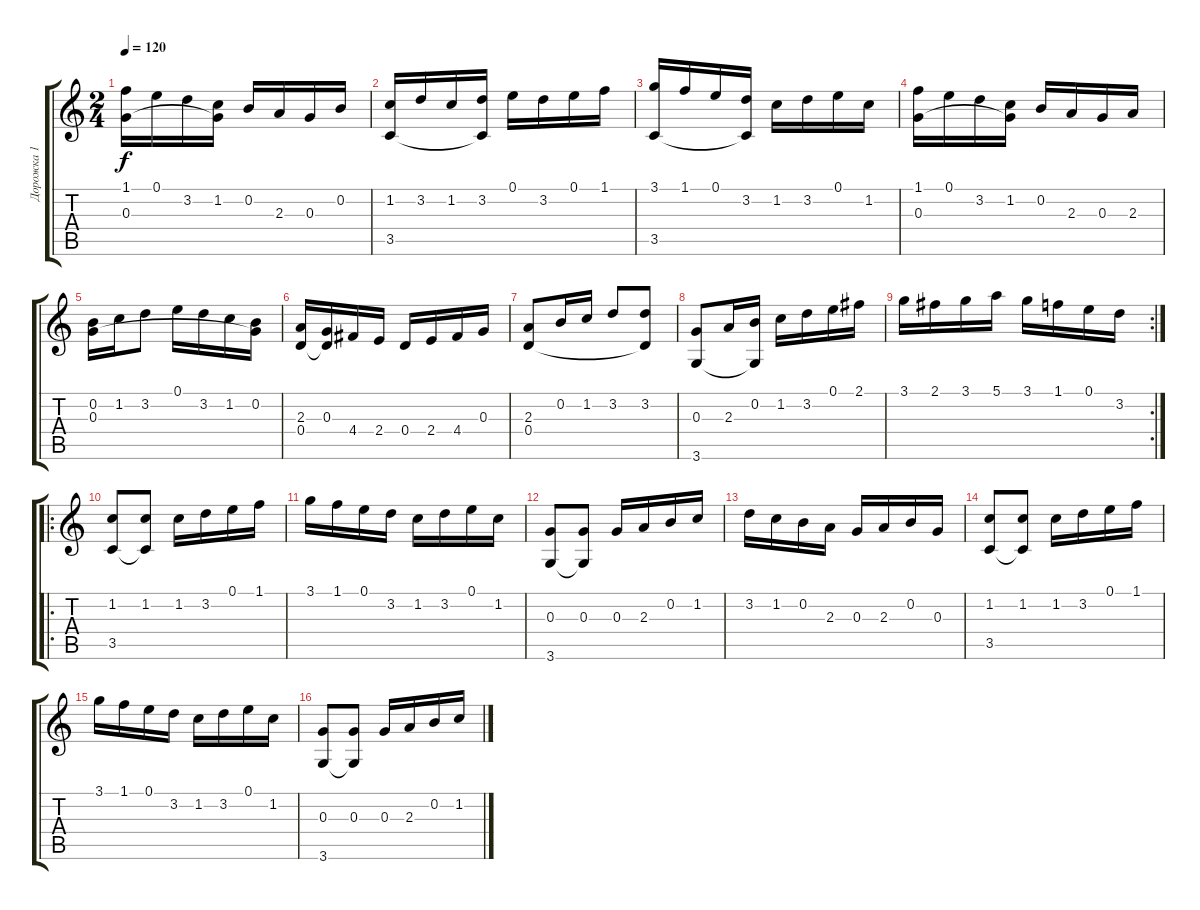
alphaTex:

\track ("Дорожка 1" "Дорожка 1") {instrument acousticguitarnylon}
\staff {score tabs}
\tuning (E4 B3 G3 D3 A2 E2) {hide}
\ts (2 4)
\tempo 120
\clef g2
\ks c
(1.1 0.3).16{dy f} 0.1.16 3.2.16 (1.2 0.3{t}).16 0.2.16 2.3.16 0.3.16 0.2.16 |
(1.2 3.5).16 3.2.16 1.2.16 (3.2 3.5{t}).16 0.1.16 3.2.16 0.1.16 1.1.16 |
(3.1 3.5).16 1.1.16 0.1.16 (3.2 3.5{t}).16 1.2.16 3.2.16 0.1.16 1.2.16 |
(1.1 0.3).16 0.1.16 3.2.16 (1.2 0.3{t}).16 0.2.16 2.3.16 0.3.16 2.3.16 |
(0.2 0.3).16 1.2.16 3.2.8 0.1.16 3.2.16 1.2.16 (0.2 0.3{t}).16 |
(2.3 0.4).16 (0.3 0.4{t}).16 4.4.16 2.4.16 0.4.16 2.4.16 4.4.16 0.3.16 |
(2.3 0.4).8 0.2.16 1.2.16 3.2.8 (3.2 0.4{t}).8 |
(0.3 3.6).8 2.3.16 (0.2 3.6{t}).16 1.2.16 3.2.16 0.1.16 2.1.16 |
\rc 2
3.1.16 2.1.16 3.1.16 5.1.16 3.1.16 1.1.16 0.1.16 3.2.16 |
\ro
(1.2 3.5).8 (1.2 3.5{t}).8 1.2.16 3.2.16 0.1.16 1.1.16 |
3.1.16 1.1.16 0.1.16 3.2.16 1.2.16 3.2.16 0.1.16 1.2.16 |
(0.3 3.6).8 (0.3 3.6{t}).8 0.3.16 2.3.16 0.2.16 1.2.16 |
3.2.16 1.2.16 0.2.16 2.3.16 0.3.16 2.3.16 0.2.16 0.3.16 |
(1.2 3.5).8 (1.2 3.5{t}).8 1.2.16 3.2.16 0.1.16 1.1.16 |
3.1.16 1.1.16 0.1.16 3.2.16 1.2.16 3.2.16 0.1.16 1.2.16 |
(0.3 3.6).8 (0.3 3.6{t}).8 0.3.16 2.3.16 0.2.16 1.2.16
